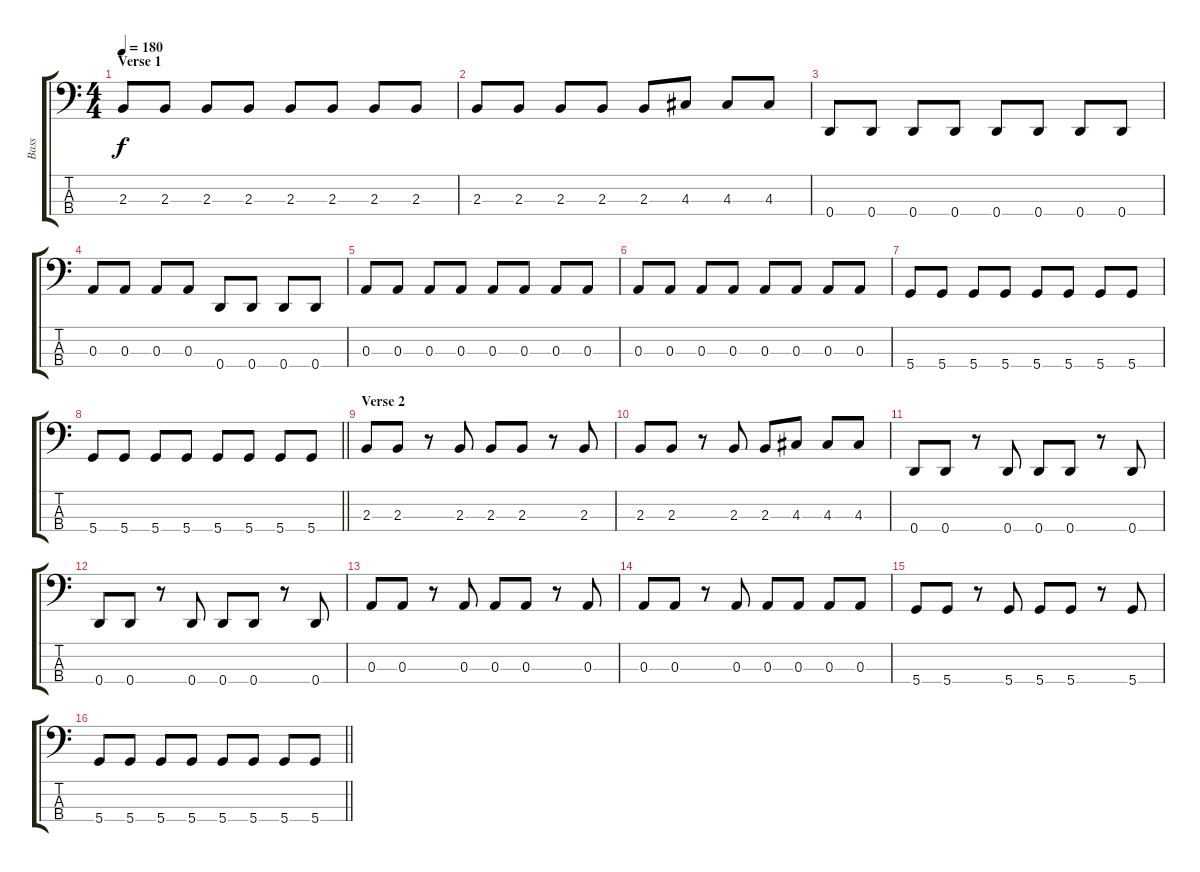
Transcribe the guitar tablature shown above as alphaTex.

\track ("Bass" "Bass") {instrument electricbassfinger}
\staff {score tabs}
\tuning (G2 D2 A1 D1) {hide}
\ts (4 4)
\section ("" "Verse 1")
\tempo 180
\clef f4
\ks c
2.3.8{dy f} 2.3.8 2.3.8 2.3.8 2.3.8 2.3.8 2.3.8 2.3.8 |
2.3.8 2.3.8 2.3.8 2.3.8 2.3.8 4.3.8 4.3.8 4.3.8 |
0.4.8 0.4.8 0.4.8 0.4.8 0.4.8 0.4.8 0.4.8 0.4.8 |
0.3.8 0.3.8 0.3.8 0.3.8 0.4.8 0.4.8 0.4.8 0.4.8 |
0.3.8 0.3.8 0.3.8 0.3.8 0.3.8 0.3.8 0.3.8 0.3.8 |
0.3.8 0.3.8 0.3.8 0.3.8 0.3.8 0.3.8 0.3.8 0.3.8 |
5.4.8 5.4.8 5.4.8 5.4.8 5.4.8 5.4.8 5.4.8 5.4.8 |
\barLineRight lightlight
5.4.8 5.4.8 5.4.8 5.4.8 5.4.8 5.4.8 5.4.8 5.4.8 |
\section ("" "Verse 2")
2.3.8 2.3.8 r.8 2.3.8 2.3.8 2.3.8 r.8 2.3.8 |
2.3.8 2.3.8 r.8 2.3.8 2.3.8 4.3.8 4.3.8 4.3.8 |
0.4.8 0.4.8 r.8 0.4.8 0.4.8 0.4.8 r.8 0.4.8 |
0.4.8 0.4.8 r.8 0.4.8 0.4.8 0.4.8 r.8 0.4.8 |
0.3.8 0.3.8 r.8 0.3.8 0.3.8 0.3.8 r.8 0.3.8 |
0.3.8 0.3.8 r.8 0.3.8 0.3.8 0.3.8 0.3.8 0.3.8 |
5.4.8 5.4.8 r.8 5.4.8 5.4.8 5.4.8 r.8 5.4.8 |
\barLineRight lightlight
5.4.8 5.4.8 5.4.8 5.4.8 5.4.8 5.4.8 5.4.8 5.4.8
